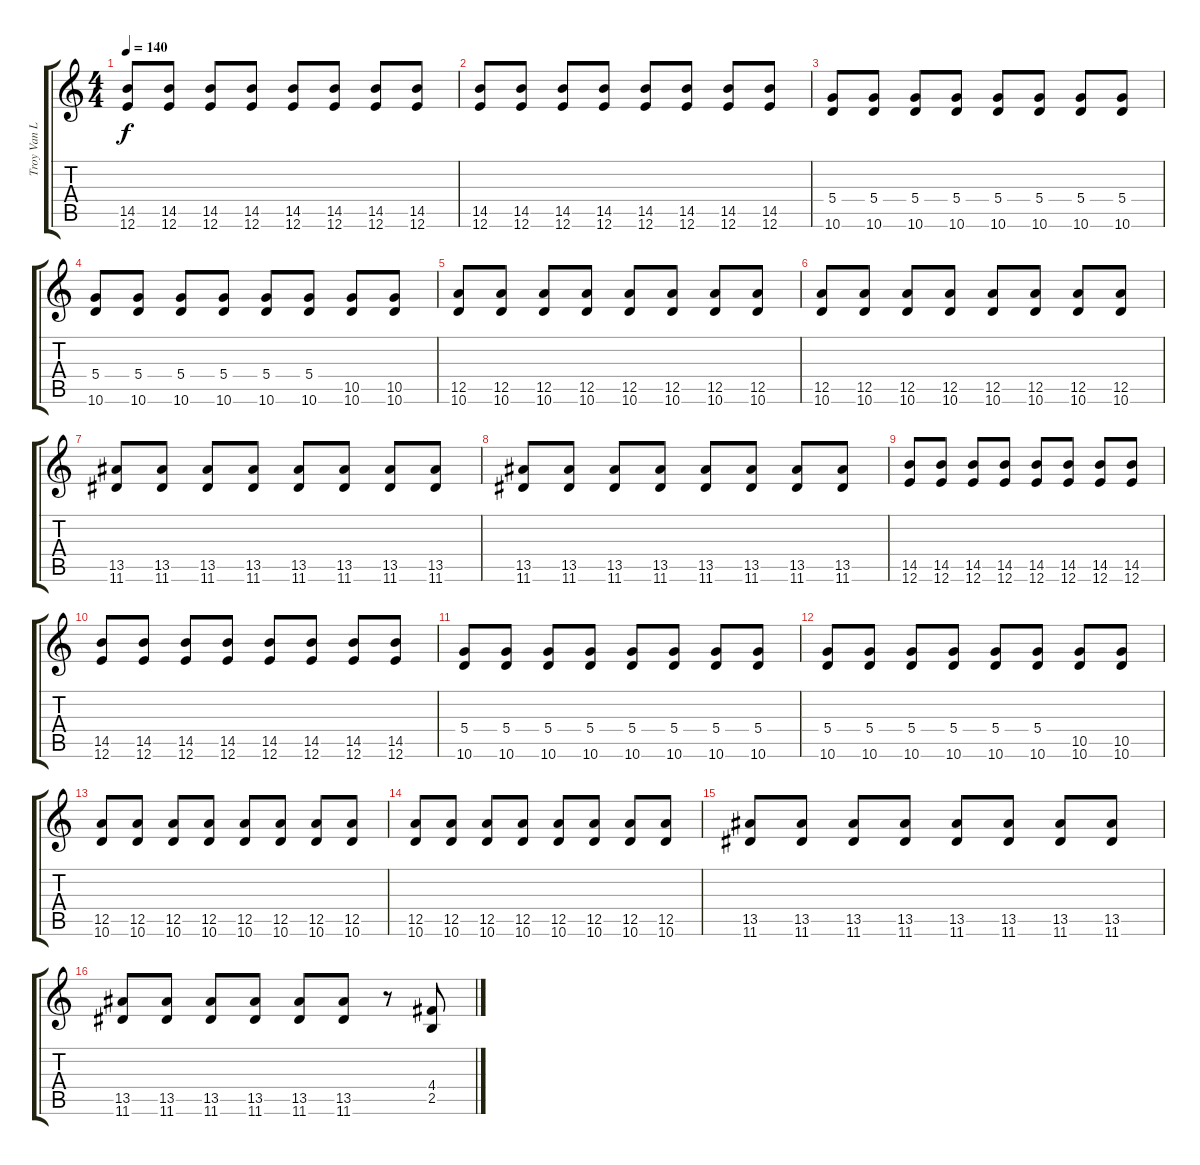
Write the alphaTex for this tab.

\track ("Troy Van Leeuwen (Rhythym)" "Troy Van L") {instrument distortionguitar}
\staff {score tabs}
\tuning (E4 B3 G3 D3 A2 E2) {hide}
\ts (4 4)
\tempo 140
\clef g2
\ks c
(14.5 12.6).8{dy f} (14.5 12.6).8 (14.5 12.6).8 (14.5 12.6).8 (14.5 12.6).8 (14.5 12.6).8 (14.5 12.6).8 (14.5 12.6).8 |
(14.5 12.6).8 (14.5 12.6).8 (14.5 12.6).8 (14.5 12.6).8 (14.5 12.6).8 (14.5 12.6).8 (14.5 12.6).8 (14.5 12.6).8 |
(5.4 10.6).8 (5.4 10.6).8 (5.4 10.6).8 (5.4 10.6).8 (5.4 10.6).8 (5.4 10.6).8 (5.4 10.6).8 (5.4 10.6).8 |
(5.4 10.6).8 (5.4 10.6).8 (5.4 10.6).8 (5.4 10.6).8 (5.4 10.6).8 (5.4 10.6).8 (10.5 10.6).8 (10.5 10.6).8 |
(12.5 10.6).8 (12.5 10.6).8 (12.5 10.6).8 (12.5 10.6).8 (12.5 10.6).8 (12.5 10.6).8 (12.5 10.6).8 (12.5 10.6).8 |
(12.5 10.6).8 (12.5 10.6).8 (12.5 10.6).8 (12.5 10.6).8 (12.5 10.6).8 (12.5 10.6).8 (12.5 10.6).8 (12.5 10.6).8 |
(13.5 11.6).8 (13.5 11.6).8 (13.5 11.6).8 (13.5 11.6).8 (13.5 11.6).8 (13.5 11.6).8 (13.5 11.6).8 (13.5 11.6).8 |
(13.5 11.6).8 (13.5 11.6).8 (13.5 11.6).8 (13.5 11.6).8 (13.5 11.6).8 (13.5 11.6).8 (13.5 11.6).8 (13.5 11.6).8 |
(14.5 12.6).8 (14.5 12.6).8 (14.5 12.6).8 (14.5 12.6).8 (14.5 12.6).8 (14.5 12.6).8 (14.5 12.6).8 (14.5 12.6).8 |
(14.5 12.6).8 (14.5 12.6).8 (14.5 12.6).8 (14.5 12.6).8 (14.5 12.6).8 (14.5 12.6).8 (14.5 12.6).8 (14.5 12.6).8 |
(5.4 10.6).8 (5.4 10.6).8 (5.4 10.6).8 (5.4 10.6).8 (5.4 10.6).8 (5.4 10.6).8 (5.4 10.6).8 (5.4 10.6).8 |
(5.4 10.6).8 (5.4 10.6).8 (5.4 10.6).8 (5.4 10.6).8 (5.4 10.6).8 (5.4 10.6).8 (10.5 10.6).8 (10.5 10.6).8 |
(12.5 10.6).8 (12.5 10.6).8 (12.5 10.6).8 (12.5 10.6).8 (12.5 10.6).8 (12.5 10.6).8 (12.5 10.6).8 (12.5 10.6).8 |
(12.5 10.6).8 (12.5 10.6).8 (12.5 10.6).8 (12.5 10.6).8 (12.5 10.6).8 (12.5 10.6).8 (12.5 10.6).8 (12.5 10.6).8 |
(13.5 11.6).8 (13.5 11.6).8 (13.5 11.6).8 (13.5 11.6).8 (13.5 11.6).8 (13.5 11.6).8 (13.5 11.6).8 (13.5 11.6).8 |
(13.5 11.6).8 (13.5 11.6).8 (13.5 11.6).8 (13.5 11.6).8 (13.5 11.6).8 (13.5 11.6).8 r.8 (4.4 2.5).8
